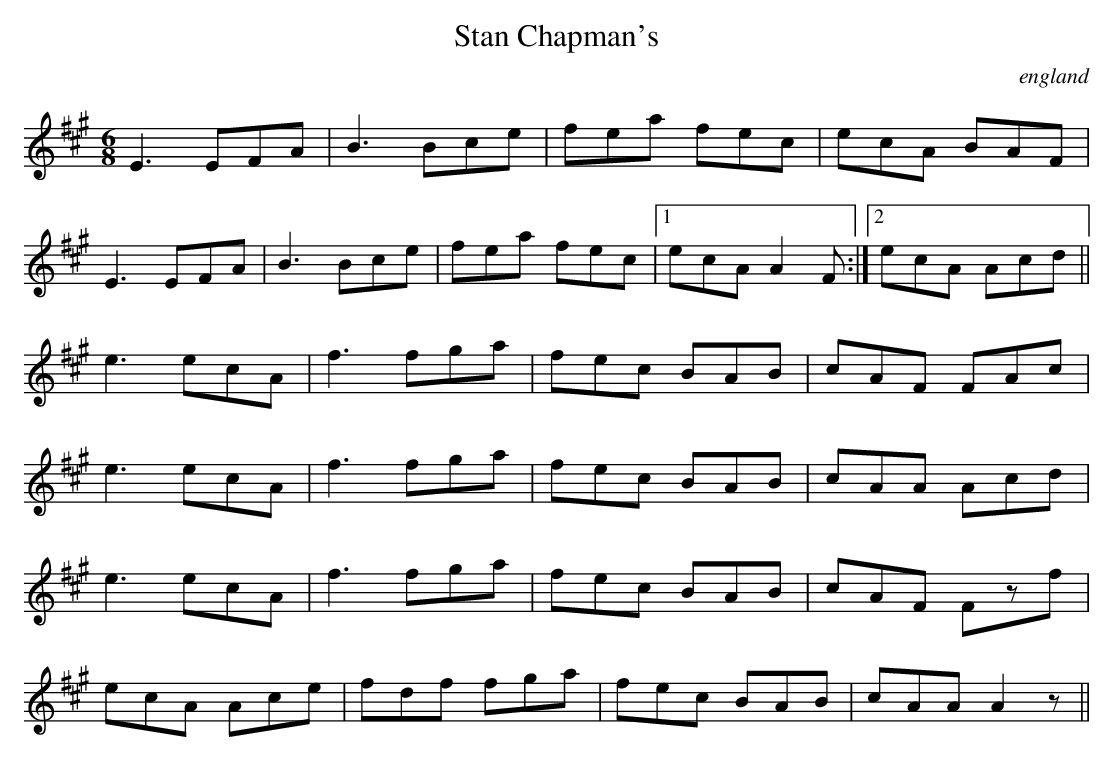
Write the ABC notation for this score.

X:1
T:Stan Chapman's
O:england
M:6/8
L:1/8
K:A
E3 EFA | B3 Bce | fea fec | ecA BAF |
E3 EFA | B3 Bce | fea fec |1 ecA A2F :|2 ecA Acd ||
e3 ecA | f3 fga | fec BAB | cAF FAc |
e3 ecA | f3 fga | fec BAB | cAA Acd |
e3 ecA | f3 fga | fec BAB | cAF Fzf |
ecA Ace | fdf fga | fec BAB | cAA A2z ||
